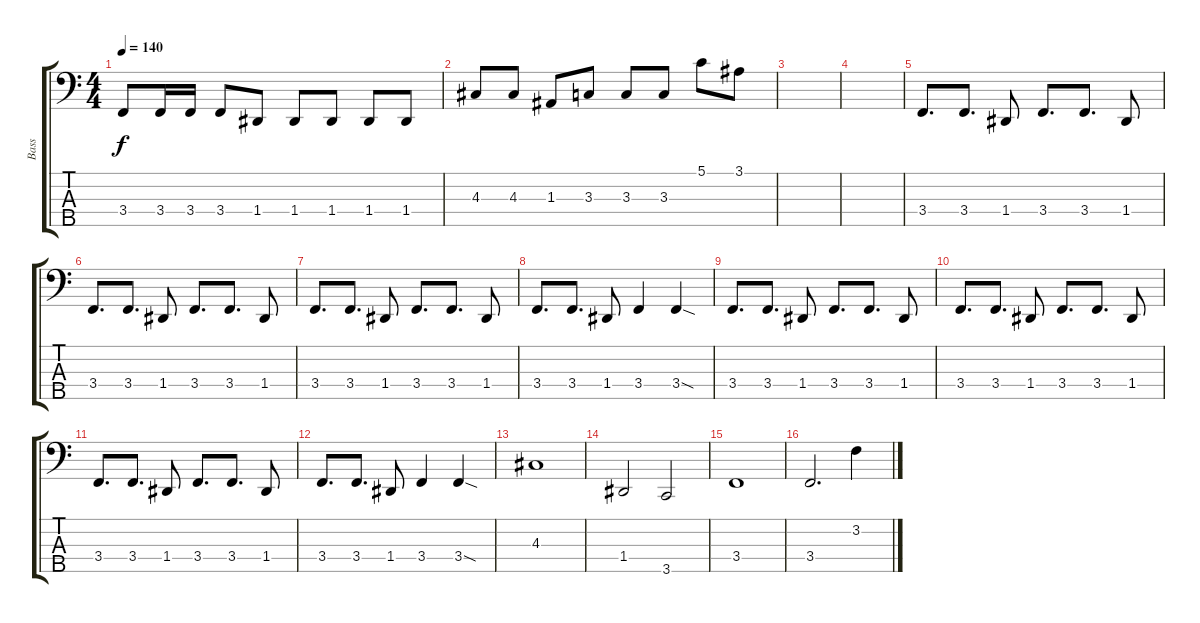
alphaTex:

\track ("Bass" "Bass") {instrument slapbass2}
\staff {score tabs}
\tuning (G2 D2 A1 D1 A0) {hide}
\ts (4 4)
\tempo 140
\clef f4
\ks c
3.4.8{dy f} 3.4.16 3.4.16 3.4.8 1.4.8 1.4.8 1.4.8 1.4.8 1.4.8 |
4.3.8 4.3.8 1.3.8 3.3.8 3.3.8 3.3.8 5.1.8 3.1.8 |
|
|
3.4.8{d} 3.4.8{d} 1.4.8 3.4.8{d} 3.4.8{d} 1.4.8 |
3.4.8{d} 3.4.8{d} 1.4.8 3.4.8{d} 3.4.8{d} 1.4.8 |
3.4.8{d} 3.4.8{d} 1.4.8 3.4.8{d} 3.4.8{d} 1.4.8 |
3.4.8{d} 3.4.8{d} 1.4.8 3.4.4 3.4{sod}.4 |
3.4.8{d} 3.4.8{d} 1.4.8 3.4.8{d} 3.4.8{d} 1.4.8 |
3.4.8{d} 3.4.8{d} 1.4.8 3.4.8{d} 3.4.8{d} 1.4.8 |
3.4.8{d} 3.4.8{d} 1.4.8 3.4.8{d} 3.4.8{d} 1.4.8 |
3.4.8{d} 3.4.8{d} 1.4.8 3.4.4 3.4{sod}.4 |
4.3.1 |
1.4.2 3.5.2 |
3.4.1 |
3.4.2{d} 3.2.4
